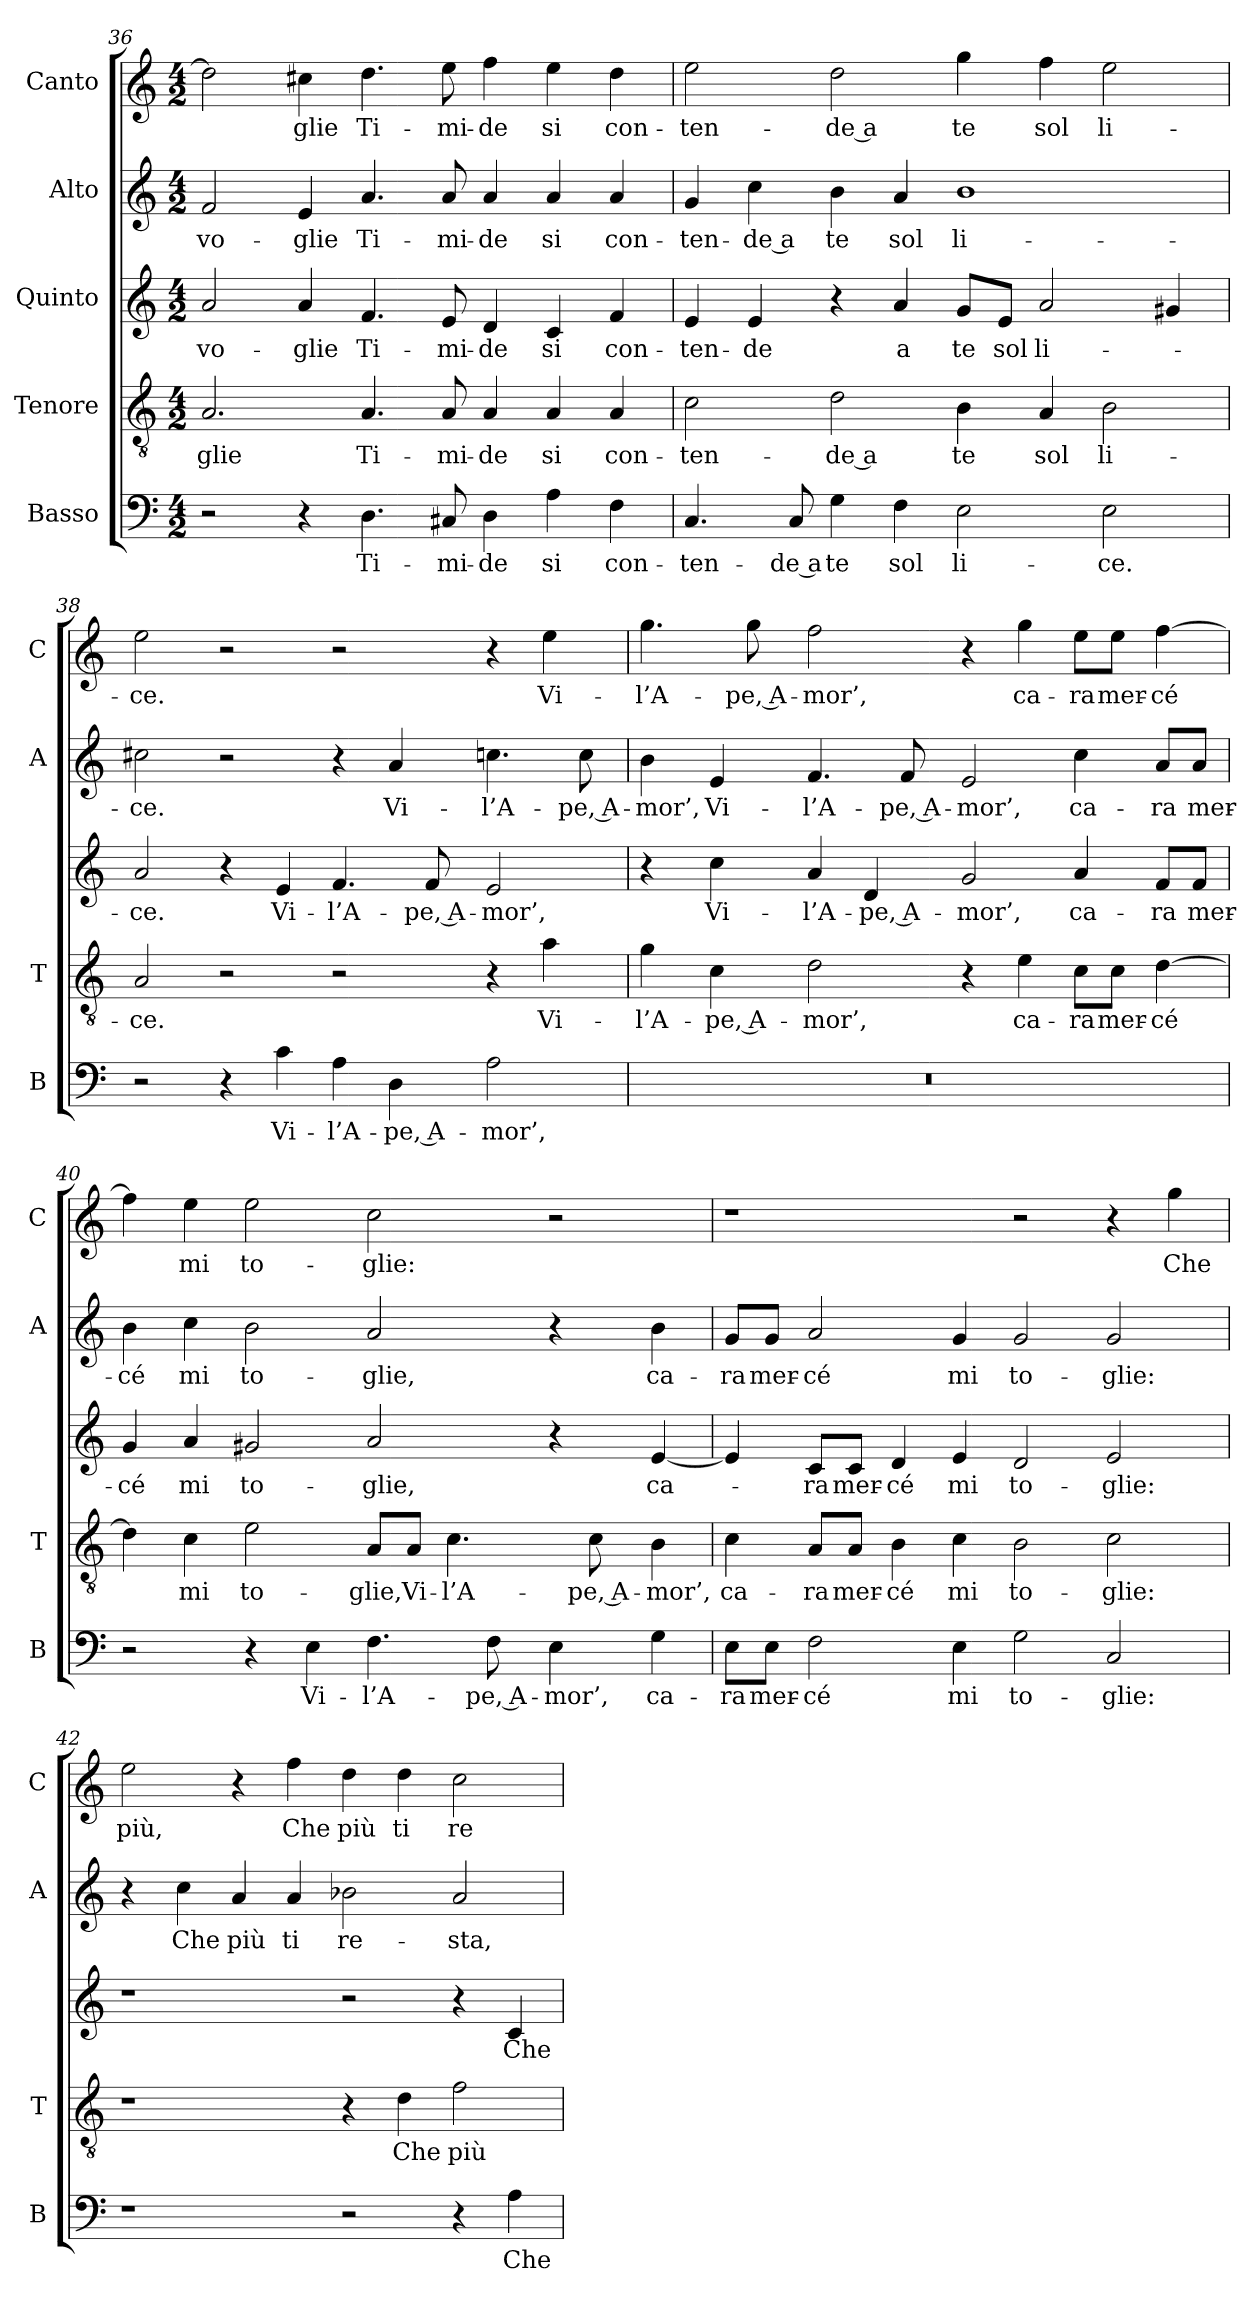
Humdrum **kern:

**kern	**text	**kern	**text	**kern	**text	**kern	**text	**kern	**text
*part5	*part5	*part4	*part4	*part3	*part3	*part2	*part2	*part1	*part1
*staff5	*staff5	*staff4	*staff4	*staff3	*staff3	*staff2	*staff2	*staff1	*staff1
*I"Basso	*	*I"Tenore	*	*I"Quinto	*	*I"Alto	*	*I"Canto	*
*I'B	*	*I'T	*	*	*	*I'A	*	*I'C	*
*clefF4	*	*clefGv2	*	*clefG2	*	*clefG2	*	*clefG2	*
*k[]	*	*k[]	*	*k[]	*	*k[]	*	*k[]	*
*M4/2	*	*M4/2	*	*M4/2	*	*M4/2	*	*M4/2	*
=36	=36	=36	=36	=36	=36	=36	=36	=36	=36
2r	.	2.A	-glie	2a	vo-	2f	vo-	2dd]	.
4r	.	.	.	4a	-glie	4e	-glie	4cc#X	-glie
4.D	Ti-	4.A	Ti-	4.f	Ti-	4.a	Ti-	4.dd	Ti-
8C#X	-mi-	8A	-mi-	8e	-mi-	8a	-mi-	8ee	-mi-
4D	-de	4A	-de	4d	-de	4a	-de	4ff	-de
4A	si	4A	si	4c	si	4a	si	4ee	si
4F	con-	4A	con-	4f	con-	4a	con-	4dd	con-
=37	=37	=37	=37	=37	=37	=37	=37	=37	=37
4.C	-ten-	2c	-ten-	4e	-ten-	4g	-ten-	2ee	-ten-
.	.	.	.	4e	-de	4cc	-de a	.	.
8C	-de a	.	.	.	.	.	.	.	.
4G	te	2d	-de a	4r	.	4b	te	2dd	-de a
4F	sol	.	.	4a	a	4a	sol	.	.
2E	li-	4B	te	8g/L	te	1b	li-	4gg	te
.	.	.	.	8e/J	sol	.	.	.	.
.	.	4A	sol	2a	li-	.	.	4ff	sol
2E	-ce.	2B	li-	.	.	.	.	2ee	li-
.	.	.	.	4g#X	.	.	.	.	.
=38	=38	=38	=38	=38	=38	=38	=38	=38	=38
2r	.	2A	-ce.	2a	-ce.	2cc#X	-ce.	2ee	-ce.
4r	.	2r	.	4r	.	2r	.	2r	.
4c	Vi-	.	.	4e	Vi-	.	.	.	.
4A	-l’A-	2r	.	4.f	-l’A-	4r	.	2r	.
4D	-pe, A-	.	.	.	.	4a	Vi-	.	.
.	.	.	.	8f	-pe, A-	.	.	.	.
2A	-mor’,	4r	.	2e	-mor’,	4.ccn	-l’A-	4r	.
.	.	4a	Vi-	.	.	.	.	4ee	Vi-
.	.	.	.	.	.	8cc	-pe, A-	.	.
=39	=39	=39	=39	=39	=39	=39	=39	=39	=39
0r	.	4g	-l’A-	4r	.	4b	-mor’,	4.gg	-l’A-
.	.	4c	-pe, A-	4cc	Vi-	4e	Vi-	.	.
.	.	.	.	.	.	.	.	8gg	-pe, A-
.	.	2d	-mor’,	4a	-l’A-	4.f	-l’A-	2ff	-mor’,
.	.	.	.	4d	-pe, A-	.	.	.	.
.	.	.	.	.	.	8f	-pe, A-	.	.
.	.	4r	.	2g	-mor’,	2e	-mor’,	4r	.
.	.	4e	ca-	.	.	.	.	4gg	ca-
.	.	8c\L	-ra	4a	ca-	4cc	ca-	8ee\L	-ra
.	.	8c\J	mer-	.	.	.	.	8ee\J	mer-
.	.	[4d	-cé	8f/L	-ra	8a/L	-ra	[4ff	-cé
.	.	.	.	8f/J	mer-	8a/J	mer-	.	.
=40	=40	=40	=40	=40	=40	=40	=40	=40	=40
2r	.	4d]	.	4g	-cé	4b	-cé	4ff]	.
.	.	4c	mi	4a	mi	4cc	mi	4ee	mi
4r	.	2e	to-	2g#X	to-	2b	to-	2ee	to-
4E	Vi-	.	.	.	.	.	.	.	.
4.F	-l’A-	8A/L	-glie,	2a	-glie,	2a	-glie,	2cc	-glie:
.	.	8A/J	Vi-	.	.	.	.	.	.
.	.	4.c	-l’A-	.	.	.	.	.	.
8F	-pe, A-	.	.	.	.	.	.	.	.
4E	-mor’,	.	.	4r	.	4r	.	2r	.
.	.	8c	-pe, A-	.	.	.	.	.	.
4G	ca-	4B	-mor’,	[4e	ca-	4b	ca-	.	.
=41	=41	=41	=41	=41	=41	=41	=41	=41	=41
8E\L	-ra	4c	ca-	4e]	.	8g/L	-ra	1r	.
8E\J	mer-	.	.	.	.	8g/J	mer-	.	.
2F	-cé	8A/L	-ra	8c/L	-ra	2a	-cé	.	.
.	.	8A/J	mer-	8c/J	mer-	.	.	.	.
.	.	4B	-cé	4d	-cé	.	.	.	.
4E	mi	4c	mi	4e	mi	4g	mi	.	.
2G	to-	2B	to-	2d	to-	2g	to-	2r	.
2C	-glie:	2c	-glie:	2e	-glie:	2g	-glie:	4r	.
.	.	.	.	.	.	.	.	4gg	Che
=42	=42	=42	=42	=42	=42	=42	=42	=42	=42
1r	.	1r	.	1r	.	4r	.	2ee	più,
.	.	.	.	.	.	4cc	Che	.	.
.	.	.	.	.	.	4a	più	4r	.
.	.	.	.	.	.	4a	ti	4ff	Che
2r	.	4r	.	2r	.	2b-X	re-	4dd	più
.	.	4d	Che	.	.	.	.	4dd	ti
4r	.	2f	più	4r	.	2a	-sta,	2cc	re-
4A	Che	.	.	4c	Che	.	.	.	.
=	=	=	=	=	=	=	=	=	=
*-	*-	*-	*-	*-	*-	*-	*-	*-	*-
